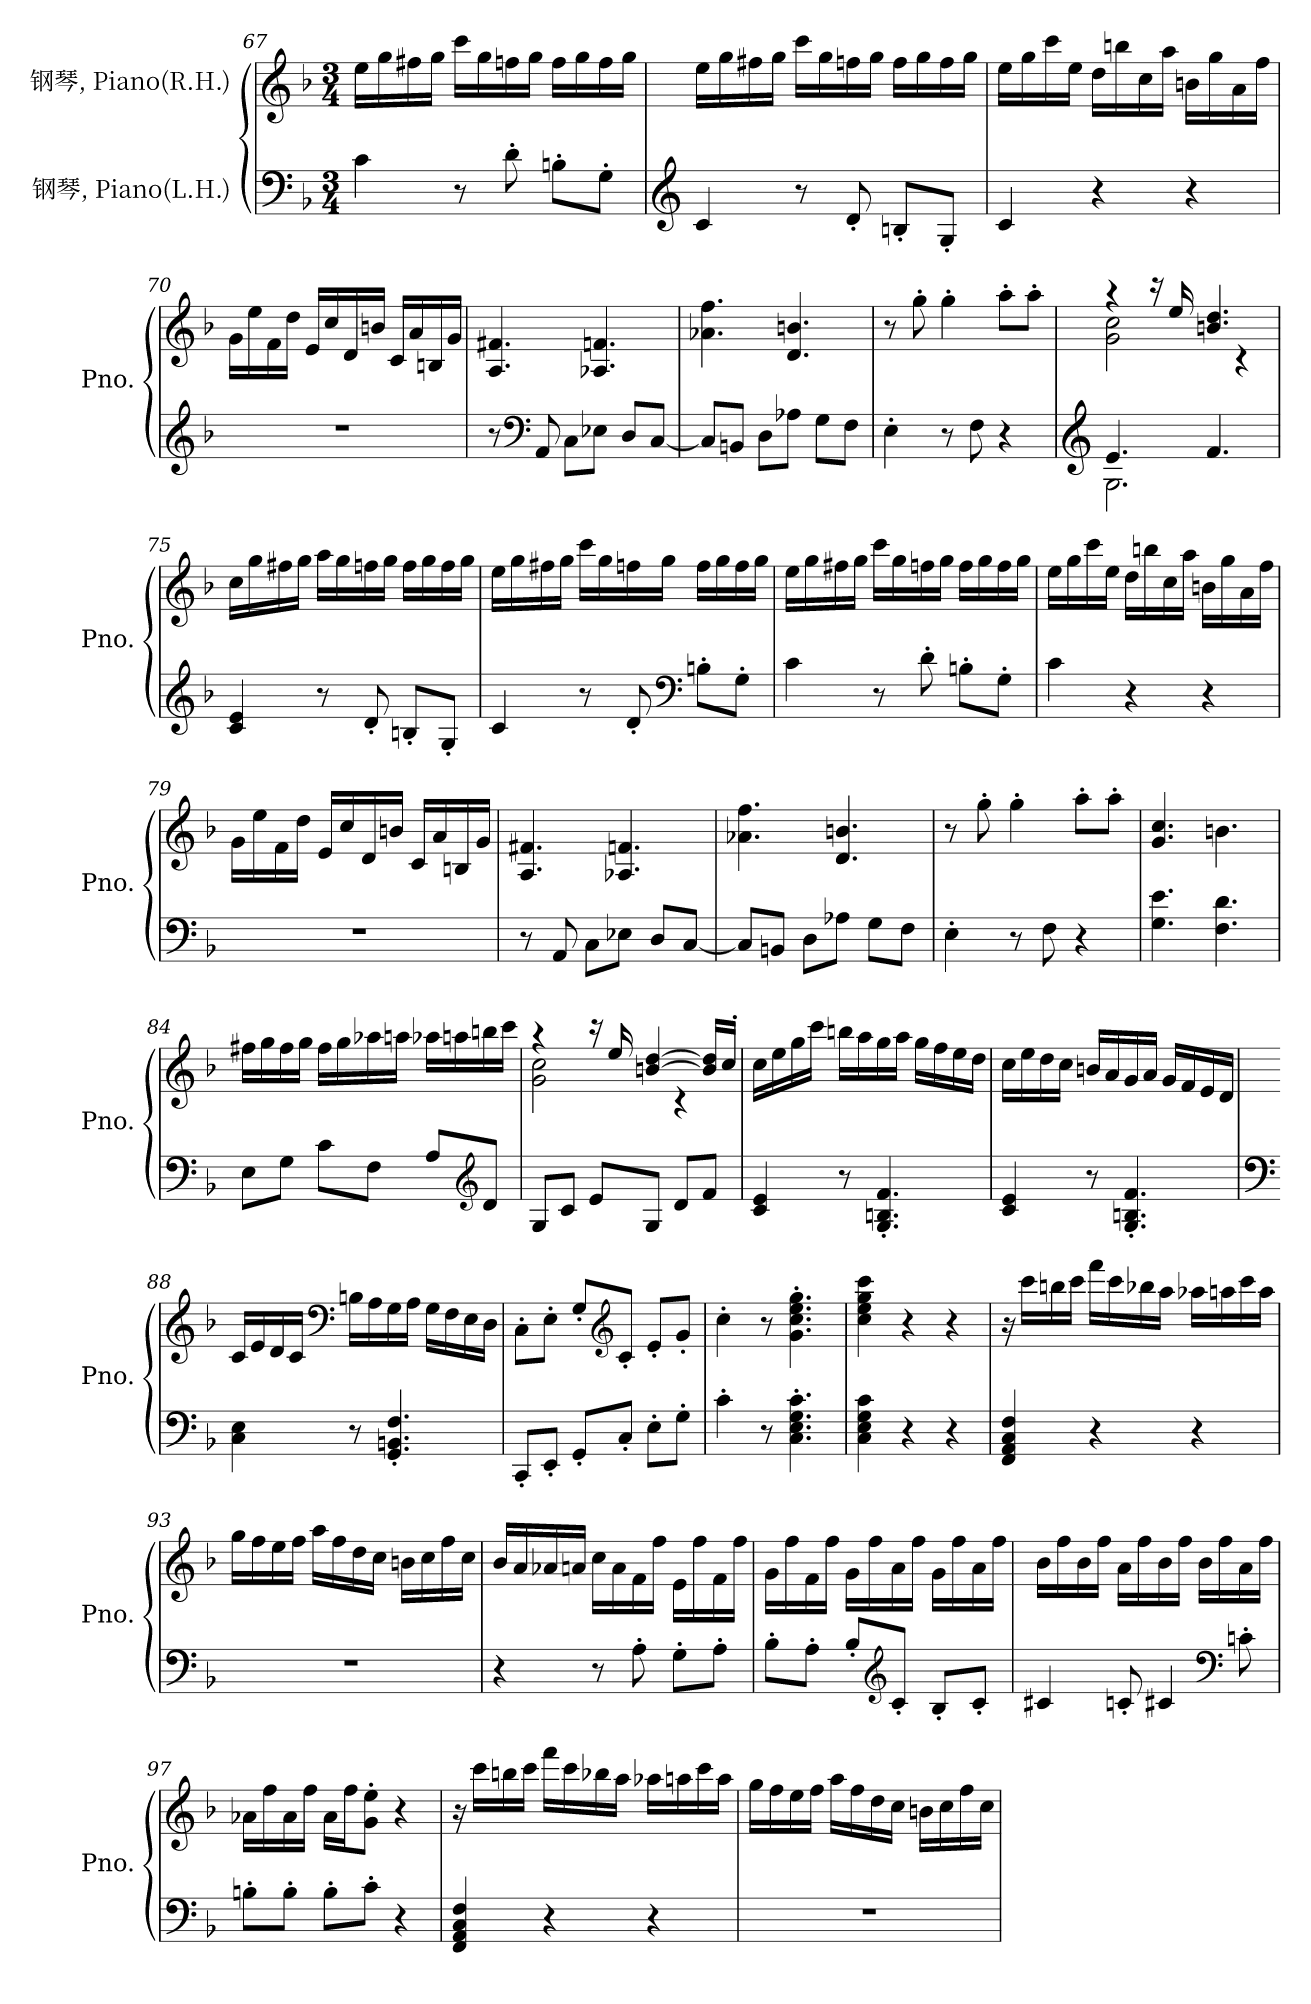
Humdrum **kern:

**kern	**kern
*part2	*part1
*staff2	*staff1
*I"钢琴, Piano(L.H.)	*I"钢琴, Piano(R.H.)
*I'Pno.	*I'Pno.
*clefF4	*clefG2
*k[b-]	*k[b-]
*M3/4	*M3/4
*MM130	*MM130
=67	=67
4c\	16ee\LL
.	16gg\
*	*MM134
.	16ff#X\
.	16gg\JJ
*	*MM126
8r	16ccc\LL
.	16gg\
*	*MM130
8d'\	16ffn\
.	16gg\JJ
*	*MM134
8Bn'\L	16ff\LL
.	16gg\
*	*MM126
8G'\J	16ff\
.	16gg\JJ
=68	=68
*clefG2	*
*	*MM130
4c/	16ee\LL
.	16gg\
*	*MM134
.	16ff#X\
.	16gg\JJ
*	*MM126
8r	16ccc\LL
.	16gg\
*	*MM130
8d'/	16ffn\
.	16gg\JJ
*	*MM134
8Bn'/L	16ff\LL
.	16gg\
*	*MM126
8G'/J	16ff\
.	16gg\JJ
!!LO:PB:g=z
=69	=69
*	*MM130
4c/	16ee\LL
.	16gg\
*	*MM134
.	16ccc\
.	16ee\JJ
*	*MM126
4r	16dd\LL
.	16bbn\
*	*MM130
.	16cc\
.	16aa\JJ
*	*MM134
4r	16bn\LL
.	16gg\
*	*MM126
.	16a\
.	16ff\JJ
=70	=70
*	*MM130
2.r	16g\LL
.	16ee\
*	*MM134
.	16f\
.	16dd\JJ
*	*MM126
.	16e/LL
.	16cc/
*	*MM130
.	16d/
.	16bn/JJ
*	*MM121
.	16c/LL
.	16a/
*	*MM126
.	16Bn/
*	*MM105
.	16g/JJ
=71	=71
*	*MM115
8r	4.A/ 4.f#X/
*clefF4	*
8AA/	.
8C\L	.
*	*MM119
8E-X\J	4.A-X/ 4.fn/
8D/L	.
[8C/J	.
=72	=72
*	*MM121
8C/L]	4.a-X\ 4.ff\
8BBn/J	.
8D\L	.
*	*MM115
8A-X\J	4.d/ 4.bn/
8G\L	.
8F\J	.
!!LO:LB:g=z
=73	=73
*	*MM121
4E'\	8r
*	*MM126
.	8gg'\
*	*MM130
8r	4gg'\
8F\	.
*	*MM130
4r	8aa'\L
*	*MM115
.	8aa'\J
=74	=74
*clefG2	*
*	*MM121
*^	*^
4.e/	2.G\	4r	2g\ 2cc\
.	.	16r	.
.	.	16ee/	.
*	*	*MM130	*
4.f/	.	4.bn/ 4.dd/	.
.	.	.	4r
*v	*v	*	*
*	*v	*v
=75	=75
*	*MM121
4c/ 4e/	16cc\LL
*	*MM130
.	16gg\
*	*MM134
.	16ff#X\
.	16gg\JJ
*	*MM130
8r	16aa\LL
.	16gg\
*	*MM126
8d'/	16ffn\
.	16gg\JJ
*	*MM130
8Bn'/L	16ff\LL
.	16gg\
*	*MM126
8G'/J	16ff\
.	16gg\JJ
!!LO:LB:g=z
=76	=76
*	*MM130
4c/	16ee\LL
.	16gg\
*	*MM134
.	16ff#X\
.	16gg\JJ
*	*MM126
8r	16ccc\LL
.	16gg\
*	*MM130
8d'/	16ffn\
.	16gg\JJ
*clefF4	*
*	*MM134
8Bn'\L	16ff\LL
.	16gg\
*	*MM126
8G'\J	16ff\
.	16gg\JJ
=77	=77
*	*MM130
4c\	16ee\LL
.	16gg\
*	*MM134
.	16ff#X\
.	16gg\JJ
*	*MM126
8r	16ccc\LL
.	16gg\
*	*MM130
8d'\	16ffn\
.	16gg\JJ
*	*MM134
8Bn'\L	16ff\LL
.	16gg\
*	*MM126
8G'\J	16ff\
.	16gg\JJ
=78	=78
*	*MM130
4c\	16ee\LL
.	16gg\
*	*MM134
.	16ccc\
.	16ee\JJ
*	*MM126
4r	16dd\LL
.	16bbn\
*	*MM130
.	16cc\
.	16aa\JJ
*	*MM134
4r	16bn\LL
.	16gg\
*	*MM126
.	16a\
.	16ff\JJ
!!LO:LB:g=z
=79	=79
*	*MM130
2.r	16g\LL
.	16ee\
*	*MM134
.	16f\
.	16dd\JJ
*	*MM126
.	16e/LL
.	16cc/
*	*MM130
.	16d/
.	16bn/JJ
*	*MM121
.	16c/LL
.	16a/
*	*MM126
.	16Bn/
*	*MM105
.	16g/JJ
=80	=80
*	*MM115
8r	4.A/ 4.f#X/
8AA/	.
8C\L	.
*	*MM119
8E-X\J	4.A-X/ 4.fn/
8D/L	.
[8C/J	.
=81	=81
*	*MM121
8C/L]	4.a-X\ 4.ff\
8BBn/J	.
8D\L	.
*	*MM115
8A-X\J	4.d/ 4.bn/
8G\L	.
8F\J	.
=82	=82
*	*MM121
4E'\	8r
*	*MM126
.	8gg'\
*	*MM130
8r	4gg'\
8F\	.
*	*MM130
4r	8aa'\L
*	*MM111
.	8aa'\J
=83	=83
*	*MM121
4.G\ 4.e\	4.g/ 4.cc/
*	*MM126
4.F\ 4.d\	4.bn\
!!LO:LB:g=z
=84	=84
*	*MM121
8E\L	16ff#X\LL
*	*MM130
.	16gg\
*	*MM134
8G\J	16ff#\
.	16gg\JJ
*	*MM126
8c\L	16ff#\LL
.	16gg\
*	*MM130
8F\J	16aa-X\
.	16aan\JJ
*	*MM134
8A/L	16aa-X\LL
.	16aan\
*clefG2	*
*	*MM126
8d/J	16bbn\
.	16ccc\JJ
=85	=85
*	*MM130
*	*^
8G/L	4r	2g\ 2cc\
8c/J	.	.
*	*MM126	*
8e/L	16r	.
.	16ee/	.
*	*MM130	*
8G/J	[4bn/ [4dd/	.
*	*MM121	*
8d/L	.	4r
*	*MM111	*
8f/J	16b/] 16dd/]LL	.
.	16cc'/JJ	.
*	*v	*v
=86	=86
*	*MM115
4c/ 4e/	16cc\LL
*	*MM130
.	16ee\
*	*MM134
.	16gg\
.	16ccc\JJ
*	*MM130
8r	16bbn\LL
.	16aa\
*	*MM134
4.G/' 4.Bn/' 4.f/'	16gg\
.	16aa\JJ
*	*MM138
.	16gg\LL
.	16ff\
*	*MM130
.	16ee\
.	16dd\JJ
!!LO:LB:g=z
=87	=87
*	*MM134
4c/ 4e/	16cc\LL
.	16ee\
*	*MM138
.	16dd\
.	16cc\JJ
*	*MM130
8r	16bn/LL
.	16a/
*	*MM134
4.G/' 4.Bn/' 4.f/'	16g/
.	16a/JJ
*	*MM130
.	16g/LL
.	16f/
*	*MM126
.	16e/
.	16d/JJ
=88	=88
*clefF4	*
*	*MM130
4C\ 4E\	16c/LL
.	16e/
*	*MM134
.	16d/
.	16c/JJ
*	*clefF4
*	*MM126
8r	16Bn\LL
.	16A\
*	*MM130
4.GG/' 4.BBn/' 4.F/'	16G\
.	16A\JJ
*	*MM121
.	16G\LL
.	16F\
*	*MM126
.	16E\
*	*MM111
.	16D\JJ
=89	=89
*	*MM130
8CC'/L	8C'\L
*	*MM134
8EE'/J	8E'\J
*	*MM126
8GG'/L	8G'/L
*	*clefG2
*	*MM130
8C'/J	8c'/J
*	*MM121
8E'\L	8e'/L
*	*MM126
8G'\J	8g'/J
=90	=90
*	*MM126
4c'\	4cc'\
*	*MM115
8r	8r
*	*MM119
4.C\' 4.E\' 4.G\' 4.c\'	4.g\' 4.cc\' 4.ee\' 4.gg\'
!!LO:PB:g=z
=91	=91
*	*MM115
4C\ 4E\ 4G\ 4c\	4cc\ 4ee\ 4gg\ 4ccc\
*	*MM126
4r	4r
4r	4r
=92	=92
*	*MM84
4FF/ 4AA/ 4C/ 4F/	16r
*	*MM126
.	16ccc\LL
*	*MM134
.	16bbn\
.	16ccc\JJ
*	*MM130
4r	16fff\LL
.	16ccc\
*	*MM138
.	16bb-X\
.	16aa\JJ
*	*MM134
4r	16aa-X\LL
.	16aan\
*	*MM136
.	16ccc\
.	16aa\JJ
=93	=93
*	*MM138
2.r	16gg\LL
.	16ff\
*	*MM134
.	16ee\
.	16ff\JJ
*	*MM136
.	16aa\LL
.	16ff\
*	*MM138
.	16dd\
.	16cc\JJ
*	*MM134
.	16bn\LL
.	16cc\
*	*MM136
.	16ff\
.	16cc\JJ
!!LO:LB:g=z
=94	=94
*	*MM138
4r	16b-/LL
.	16a/
*	*MM134
.	16a-X/
.	16an/JJ
*	*MM130
8r	16cc\LL
*	*MM121
.	16a\
*	*MM126
8A'\	16f\
*	*MM130
.	16ff\JJ
*	*MM134
8G'\L	16e\LL
.	16ff\
8A'\J	16f\
.	16ff\JJ
=95	=95
*	*MM130
8B-'\L	16g\LL
.	16ff\
*	*MM138
8A'\J	16f\
.	16ff\JJ
*	*MM134
8B-'/L	16g\LL
.	16ff\
*clefG2	*
*	*MM130
8c'/J	16a\
.	16ff\JJ
*	*MM138
8B-'/L	16g\LL
.	16ff\
*	*MM134
8c'/J	16a\
*	*MM105
.	16ff\JJ
=96	=96
*	*MM134
4c#X/	16b-\LL
.	16ff\
*	*MM138
.	16b-\
.	16ff\JJ
*	*MM130
8cn'/	16a\LL
*	*MM115
.	16ff\
*	*MM134
4c#X/	16b-\
.	16ff\JJ
*	*MM138
.	16b-\LL
.	16ff\
*clefF4	*
*	*MM130
8cn'\	16a\
.	16ff\JJ
!!LO:LB:g=z
=97	=97
*	*MM134
8Bn'\L	16a-X\LL
.	16ff\
*	*MM130
8B'\J	16a-\
.	16ff\JJ
*	*MM126
8B'\L	16a-\LL
*	*MM115
.	16ff\J
*	*MM121
8c'\J	8g\' 8ee\'J
*	*MM126
4r	4r
=98	=98
*	*MM84
4FF/ 4AA/ 4C/ 4F/	16r
*	*MM126
.	16ccc\LL
*	*MM134
.	16bbn\
.	16ccc\JJ
*	*MM130
4r	16fff\LL
.	16ccc\
*	*MM138
.	16bb-X\
.	16aa\JJ
*	*MM134
4r	16aa-X\LL
.	16aan\
*	*MM136
.	16ccc\
.	16aa\JJ
=99	=99
*	*MM138
2.r	16gg\LL
.	16ff\
*	*MM134
.	16ee\
.	16ff\JJ
*	*MM136
.	16aa\LL
.	16ff\
*	*MM138
.	16dd\
.	16cc\JJ
*	*MM134
.	16bn\LL
.	16cc\
*	*MM136
.	16ff\
.	16cc\JJ
=	=
*-	*-
